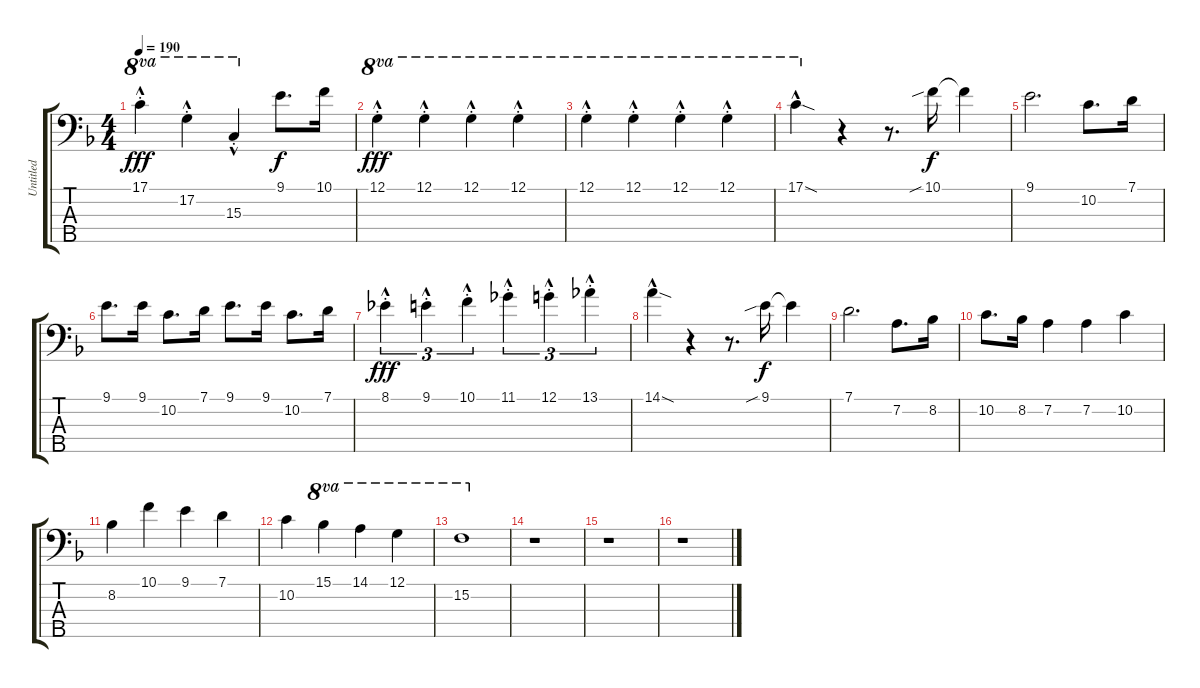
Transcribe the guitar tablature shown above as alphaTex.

\track ("Untitled" "Untitled") {instrument electricbassfinger}
\staff {score tabs}
\tuning (G2 D2 A1 E1 B0) {hide}
\ts (4 4)
\tempo 190
\clef f4
\ks f
17.1{hac st}.4{ot 8va dy fff} 17.2{hac st}.4{ot 8va} 15.3{hac st}.4{ot 8va} 9.1.8{d dy f} 10.1.16 |
12.1{hac st}.4{ot 8va dy fff} 12.1{hac st}.4{ot 8va} 12.1{hac st}.4{ot 8va} 12.1{hac st}.4{ot 8va} |
12.1{hac st}.4{ot 8va} 12.1{hac st}.4{ot 8va} 12.1{hac st}.4{ot 8va} 12.1{hac st}.4{ot 8va} |
17.1{sod hac}.4{ot 8va} r.4 r.8{d} 10.1{sib}.16{dy f} 10.1{t}.4 |
9.1.2{d} 10.2.8{d} 7.1.16 |
9.1.8{d} 9.1.16 10.2.8{d} 7.1.16 9.1.8{d} 9.1.16 10.2.8{d} 7.1.16 |
8.1{hac st}.4{tu (3 2) dy fff} 9.1{hac st}.4{tu (3 2)} 10.1{hac st}.4{tu (3 2)} 11.1{hac st}.4{tu (3 2)} 12.1{hac st}.4{tu (3 2)} 13.1{hac st}.4{tu (3 2)} |
14.1{sod hac}.4 r.4 r.8{d} 9.1{sib}.16{dy f} 9.1{t}.4 |
7.1.2{d} 7.2.8{d} 8.2.16 |
10.2.8{d} 8.2.16 7.2.4 7.2.4 10.2.4 |
8.2.4 10.1.4 9.1.4 7.1.4 |
10.2.4 15.1.4{ot 8va} 14.1.4{ot 8va} 12.1.4{ot 8va} |
15.2.1{ot 8va} |
r.1 |
r.1 |
r.1
